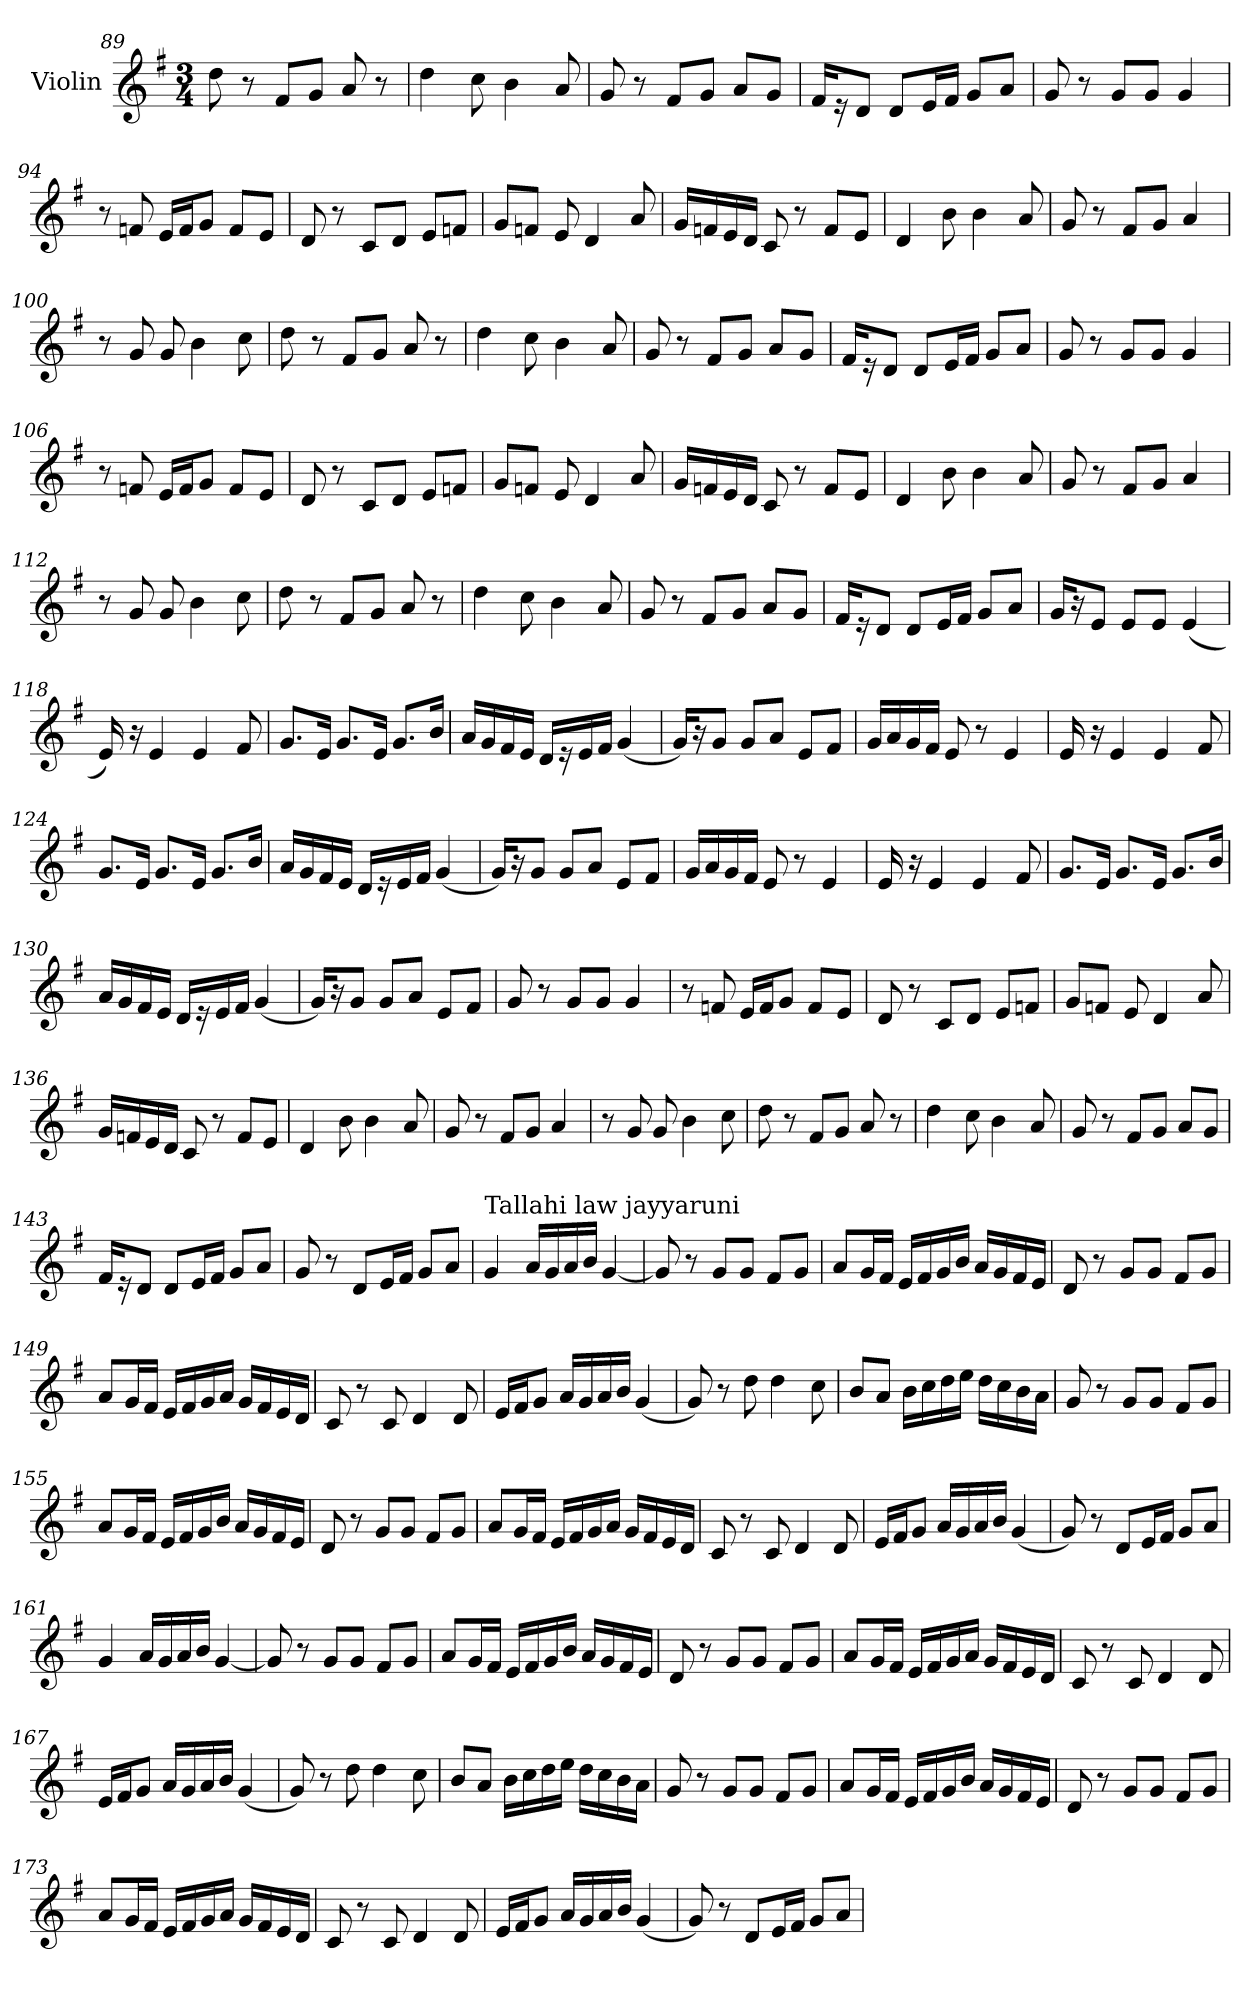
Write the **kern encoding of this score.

**kern
*part1
*staff1
*I"Violin
!!LO:LB:g=z
*clefG2
*k[f#]
*G:
*M3/4
=89
8dd\
8r
8f#/L
8g/J
8a/
8r
=90
4dd\
8cc\
4b\
8a/
=91
8g/
8r
8f#/L
8g/J
8a/L
8g/J
=92
16f#/KL
16r
8d/J
8d/L
16e/L
16f#/JJ
8g/L
8a/J
=93
8g/
8r
8g/L
8g/J
4g/
=94
8r
8fn/
16e/LL
16f/J
8g/J
8f/L
8e/J
!!LO:LB:g=z
=95
8d/
8r
8c/L
8d/J
8e/L
8fn/J
=96
8g/L
8fn/J
8e/
4d/
8a/
=97
16g/LL
16fn/
16e/
16d/JJ
8c/
8r
8f/L
8e/J
=98
4d/
8b\
4b\
8a/
=99
8g/
8r
8f#/L
8g/J
4a/
!!LO:LB:g=z
=100
8r
8g/
8g/
4b\
8cc\
=101
8dd\
8r
8f#/L
8g/J
8a/
8r
=102
4dd\
8cc\
4b\
8a/
=103
8g/
8r
8f#/L
8g/J
8a/L
8g/J
=104
16f#/KL
16r
8d/J
8d/L
16e/L
16f#/JJ
8g/L
8a/J
=105
8g/
8r
8g/L
8g/J
4g/
!!LO:LB:g=z
=106
8r
8fn/
16e/LL
16f/J
8g/J
8f/L
8e/J
=107
8d/
8r
8c/L
8d/J
8e/L
8fn/J
=108
8g/L
8fn/J
8e/
4d/
8a/
=109
16g/LL
16fn/
16e/
16d/JJ
8c/
8r
8f/L
8e/J
=110
4d/
8b\
4b\
8a/
!!LO:LB:g=z
=111
8g/
8r
8f#/L
8g/J
4a/
=112
8r
8g/
8g/
4b\
8cc\
=113
8dd\
8r
8f#/L
8g/J
8a/
8r
=114
4dd\
8cc\
4b\
8a/
=115
8g/
8r
8f#/L
8g/J
8a/L
8g/J
=116
16f#/KL
16r
8d/J
8d/L
16e/L
16f#/JJ
8g/L
8a/J
!!LO:LB:g=z
=117
16g/KL
16r
8e/J
8e/L
8e/J
(<4e/
=118
16e/)
16r
4e/
4e/
8f#/
=119
8.g/L
16e/Jk
8.g/L
16e/Jk
8.g/L
16b/Jk
=120
16a/LL
16g/
16f#/
16e/JJ
16d/LL
16r
16e/
16f#/JJ
(<4g/
=121
16g/KL)
16r
8g/J
8g/L
8a/J
8e/L
8f#/J
!!LO:PB:g=z
=122
16g/LL
16a/
16g/
16f#/JJ
8e/
8r
4e/
=123
16e/
16r
4e/
4e/
8f#/
=124
8.g/L
16e/Jk
8.g/L
16e/Jk
8.g/L
16b/Jk
=125
16a/LL
16g/
16f#/
16e/JJ
16d/LL
16r
16e/
16f#/JJ
(<4g/
=126
16g/KL)
16r
8g/J
8g/L
8a/J
8e/L
8f#/J
!!LO:LB:g=z
=127
16g/LL
16a/
16g/
16f#/JJ
8e/
8r
4e/
=128
16e/
16r
4e/
4e/
8f#/
=129
8.g/L
16e/Jk
8.g/L
16e/Jk
8.g/L
16b/Jk
=130
16a/LL
16g/
16f#/
16e/JJ
16d/LL
16r
16e/
16f#/JJ
(<4g/
=131
16g/KL)
16r
8g/J
8g/L
8a/J
8e/L
8f#/J
!!LO:LB:g=z
=132
8g/
8r
8g/L
8g/J
4g/
=133
8r
8fn/
16e/LL
16f/J
8g/J
8f/L
8e/J
=134
8d/
8r
8c/L
8d/J
8e/L
8fn/J
=135
8g/L
8fn/J
8e/
4d/
8a/
=136
16g/LL
16fn/
16e/
16d/JJ
8c/
8r
8f/L
8e/J
!!LO:LB:g=z
=137
4d/
8b\
4b\
8a/
=138
8g/
8r
8f#/L
8g/J
4a/
=139
8r
8g/
8g/
4b\
8cc\
=140
8dd\
8r
8f#/L
8g/J
8a/
8r
=141
4dd\
8cc\
4b\
8a/
=142
8g/
8r
8f#/L
8g/J
8a/L
8g/J
!!LO:LB:g=z
=143
16f#/KL
16r
8d/J
8d/L
16e/L
16f#/JJ
8g/L
8a/J
=144
8g/
8r
8d/L
16e/L
16f#/JJ
8g/L
8a/J
=145
!LO:TX:a:t=Tallahi law jayyaruni
4g/
16a/LL
16g/
16a/
16b/JJ
[4g/
=146
8g/]
8r
8g/L
8g/J
8f#/L
8g/J
=147
8a/L
16g/L
16f#/JJ
16e/LL
16f#/
16g/
16b/JJ
16a/LL
16g/
16f#/
16e/JJ
!!LO:LB:g=z
=148
8d/
8r
8g/L
8g/J
8f#/L
8g/J
=149
8a/L
16g/L
16f#/JJ
16e/LL
16f#/
16g/
16a/JJ
16g/LL
16f#/
16e/
16d/JJ
=150
8c/
8r
8c/
4d/
8d/
=151
16e/LL
16f#/J
8g/J
16a/LL
16g/
16a/
16b/JJ
(<4g/
=152
8g/)
8r
8dd\
4dd\
8cc\
!!LO:LB:g=z
=153
8b/L
8a/J
16b\LL
16cc\
16dd\
16ee\JJ
16dd\LL
16cc\
16b\
16a\JJ
=154
8g/
8r
8g/L
8g/J
8f#/L
8g/J
=155
8a/L
16g/L
16f#/JJ
16e/LL
16f#/
16g/
16b/JJ
16a/LL
16g/
16f#/
16e/JJ
=156
8d/
8r
8g/L
8g/J
8f#/L
8g/J
!!LO:LB:g=z
=157
8a/L
16g/L
16f#/JJ
16e/LL
16f#/
16g/
16a/JJ
16g/LL
16f#/
16e/
16d/JJ
=158
8c/
8r
8c/
4d/
8d/
=159
16e/LL
16f#/J
8g/J
16a/LL
16g/
16a/
16b/JJ
(<4g/
=160
8g/)
8r
8d/L
16e/L
16f#/JJ
8g/L
8a/J
=161
4g/
16a/LL
16g/
16a/
16b/JJ
[4g/
!!LO:PB:g=z
=162
8g/]
8r
8g/L
8g/J
8f#/L
8g/J
=163
8a/L
16g/L
16f#/JJ
16e/LL
16f#/
16g/
16b/JJ
16a/LL
16g/
16f#/
16e/JJ
=164
8d/
8r
8g/L
8g/J
8f#/L
8g/J
=165
8a/L
16g/L
16f#/JJ
16e/LL
16f#/
16g/
16a/JJ
16g/LL
16f#/
16e/
16d/JJ
=166
8c/
8r
8c/
4d/
8d/
!!LO:LB:g=z
=167
16e/LL
16f#/J
8g/J
16a/LL
16g/
16a/
16b/JJ
(<4g/
=168
8g/)
8r
8dd\
4dd\
8cc\
=169
8b/L
8a/J
16b\LL
16cc\
16dd\
16ee\JJ
16dd\LL
16cc\
16b\
16a\JJ
=170
8g/
8r
8g/L
8g/J
8f#/L
8g/J
=171
8a/L
16g/L
16f#/JJ
16e/LL
16f#/
16g/
16b/JJ
16a/LL
16g/
16f#/
16e/JJ
!!LO:LB:g=z
=172
8d/
8r
8g/L
8g/J
8f#/L
8g/J
=173
8a/L
16g/L
16f#/JJ
16e/LL
16f#/
16g/
16a/JJ
16g/LL
16f#/
16e/
16d/JJ
=174
8c/
8r
8c/
4d/
8d/
=175
16e/LL
16f#/J
8g/J
16a/LL
16g/
16a/
16b/JJ
(<4g/
=176
8g/)
8r
8d/L
16e/L
16f#/JJ
8g/L
8a/J
=
*-
